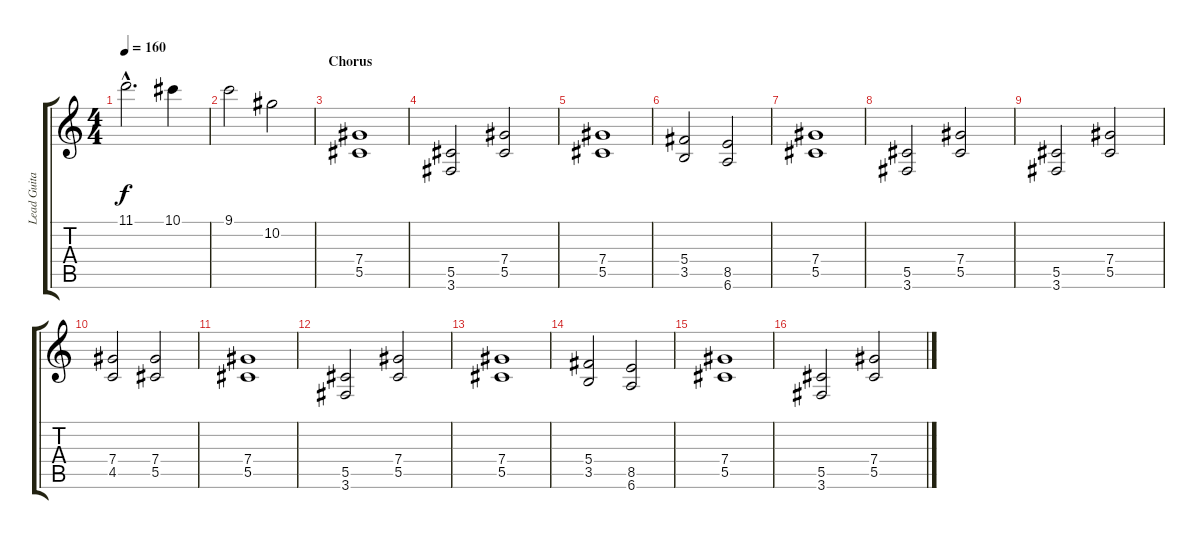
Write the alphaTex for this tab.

\track ("Lead Guitar" "Lead Guita") {instrument overdrivenguitar}
\staff {score tabs}
\tuning (Eb4 Bb3 Gb3 Db3 Ab2 Eb2) {hide}
\ts (4 4)
\tempo 160
\clef g2
\ks c
11.1{hac}.2{d dy f volume 16} 10.1.4 |
9.1.2 10.2.2 |
\section ("" "Chorus")
(7.4 5.5).1{volume 13} |
(5.5 3.6).2 (7.4 5.5).2 |
(7.4 5.5).1 |
(5.4 3.5).2 (8.5 6.6).2 |
(7.4 5.5).1 |
(5.5 3.6).2 (7.4 5.5).2 |
(5.5 3.6).2 (7.4 5.5).2 |
(7.4 4.5).2 (7.4 5.5).2 |
(7.4 5.5).1 |
(5.5 3.6).2 (7.4 5.5).2 |
(7.4 5.5).1 |
(5.4 3.5).2 (8.5 6.6).2 |
(7.4 5.5).1 |
(5.5 3.6).2 (7.4 5.5).2
